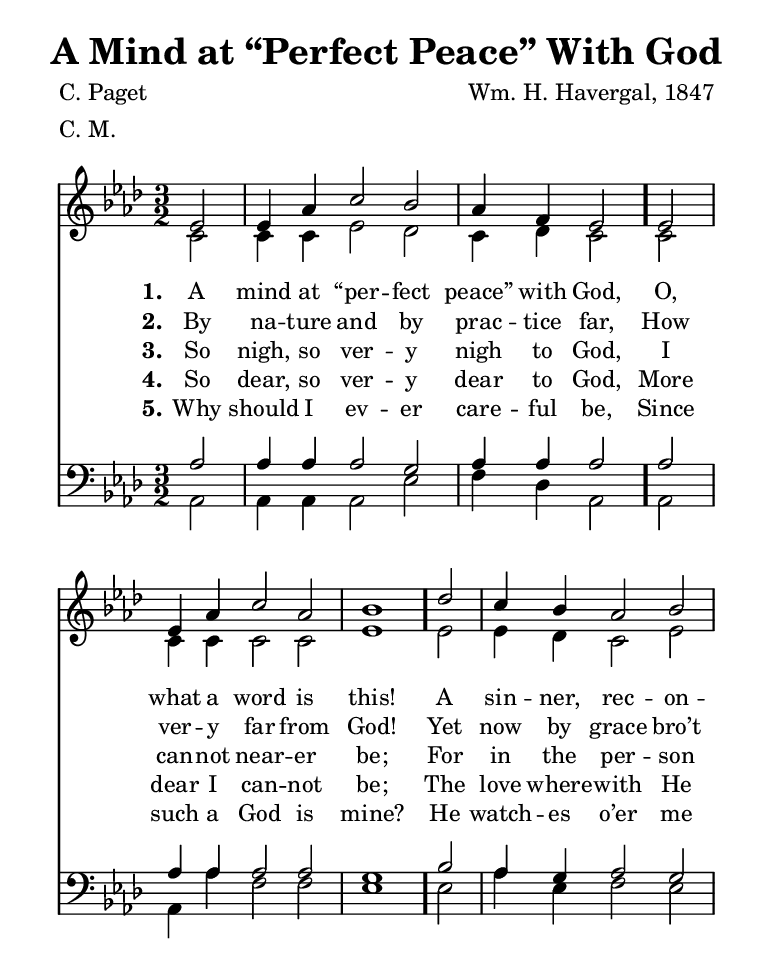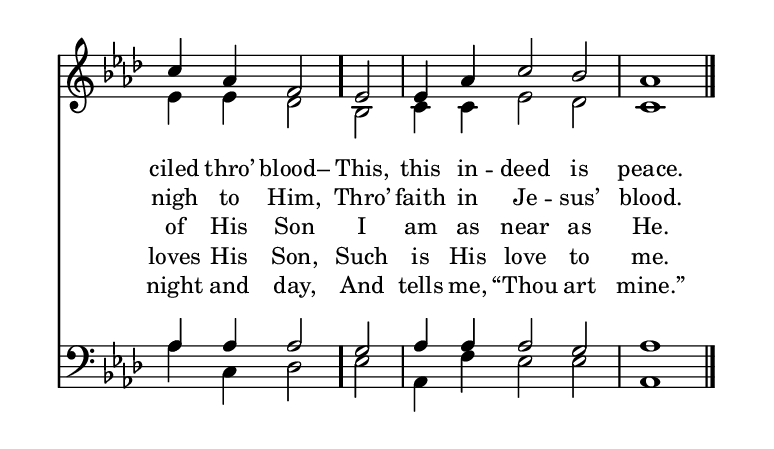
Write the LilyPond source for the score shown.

\include "common/global.ily"
\paper {
  \include "common/paper.ily"
  ragged-bottom = ##t
}

\header{
  hymnnumber = "252"
  title = "A Mind at “Perfect Peace” With God"
  tunename = "Evan"
  meter = "C. M."
  poet = "C. Paget"
  composer = "Wm. H. Havergal, 1847"
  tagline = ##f
}

global = {
  \include "common/overrides.ily"
  \override Staff.TimeSignature.style = #'numbered
  \time 3/2
  \override Score.MetronomeMark.transparent = ##t % hide all fermata changes too
  \tempo 4=100
  \key aes \major
  \partial 2
  \autoBeamOff
}

patternA = { c2 | c4 c c2 c | c4 c c2 }
patternB = { c2 | c4 c c2 c | c1 }

notesSoprano = {
\global
\relative c' {

  \changePitch \patternA { ees | ees aes c bes | aes f ees }
  \changePitch \patternB { ees | ees aes c aes | bes } \eogbreak
  \changePitch \patternA { des | c bes aes bes | c aes f }
  \changePitch \patternB { ees | ees aes c bes | aes } \eogbreak

  \bar "|."

}
}

notesAlto = {
\global
\relative e' {

  \changePitch \patternA { c | c c ees des | c des c }
  \changePitch \patternB { c | c c c c | ees }
  \changePitch \patternA { ees | ees des c ees | ees ees des }
  \changePitch \patternB { bes | c c ees des | c }

}
}

notesTenor = {
\global
\relative a {

  \changePitch \patternA { aes | aes aes aes g | aes aes aes }
  \changePitch \patternB { aes | aes aes aes aes | g }
  \changePitch \patternA { bes | aes g aes g | aes aes aes }
  \changePitch \patternB { g | aes aes aes g | aes }

}
}

notesBass = {
\global
\relative f, {

  \changePitch \patternA { aes | aes aes aes ees' | f des aes }
  \changePitch \patternB { aes | aes aes' f f | ees }
  \changePitch \patternA { ees | aes ees f ees | aes c, des }
  \changePitch \patternB { ees | aes, f' ees ees | aes, }

}
}

wordsA = \lyricmode {
\set stanza = "1."

A mind at “per -- fect peace” with God, \bar "."
O, what a word is this! \bar "."
A sin -- ner, rec -- on -- ciled thro’ blood– \bar "."
This, this in -- deed is peace. \bar "."

}

wordsB = \lyricmode {
\set stanza = "2."

By na -- ture and by prac -- tice far,
How ver -- y far from God!
Yet now by grace bro’t nigh to Him,
Thro’ faith in Je -- sus’ blood.

}

wordsC = \lyricmode {
\set stanza = "3."

So nigh, so ver -- y nigh to God,
I can -- not near -- er be;
For in the per -- son of His Son
I am as near as He.

}

wordsD = \lyricmode {
\set stanza = "4."

So dear, so ver -- y dear to God,
More dear I can -- not be;
The love where -- with He loves His Son,
Such is His love to me.

}

wordsE = \lyricmode {
\set stanza = "5."

Why should I ev -- er care -- ful be,
Since such a God is mine?
He watch -- es o’er me night and day,
And tells me, “Thou art mine.”

}

\score {
  \context ChoirStaff <<
    \context Staff = upper <<
      \set ChoirStaff.systemStartDelimiter = #'SystemStartBar
      \context Voice  = sopranos { \voiceOne << \notesSoprano >> }
      \context Voice  = altos { \voiceTwo << \notesAlto >> }
      \context Lyrics = one   \lyricsto sopranos \wordsA
      \context Lyrics = two   \lyricsto sopranos \wordsB
      \context Lyrics = three \lyricsto sopranos \wordsC
      \context Lyrics = four  \lyricsto sopranos \wordsD
      \context Lyrics = five  \lyricsto sopranos \wordsE
    >>
    \context Staff = men <<
      \clef bass
      \context Voice  = tenors { \voiceOne << \notesTenor >> }
      \context Voice  = basses { \voiceTwo << \notesBass >> }
    >>
  >>
  \layout {
    \include "common/layout.ily"
  }
  \midi{
    \include "common/midi.ily"
  }
}

\version "2.19.49"  % necessary for upgrading to future LilyPond versions.

% vi:set et ts=2 sw=2 ai nocindent syntax=lilypond:
